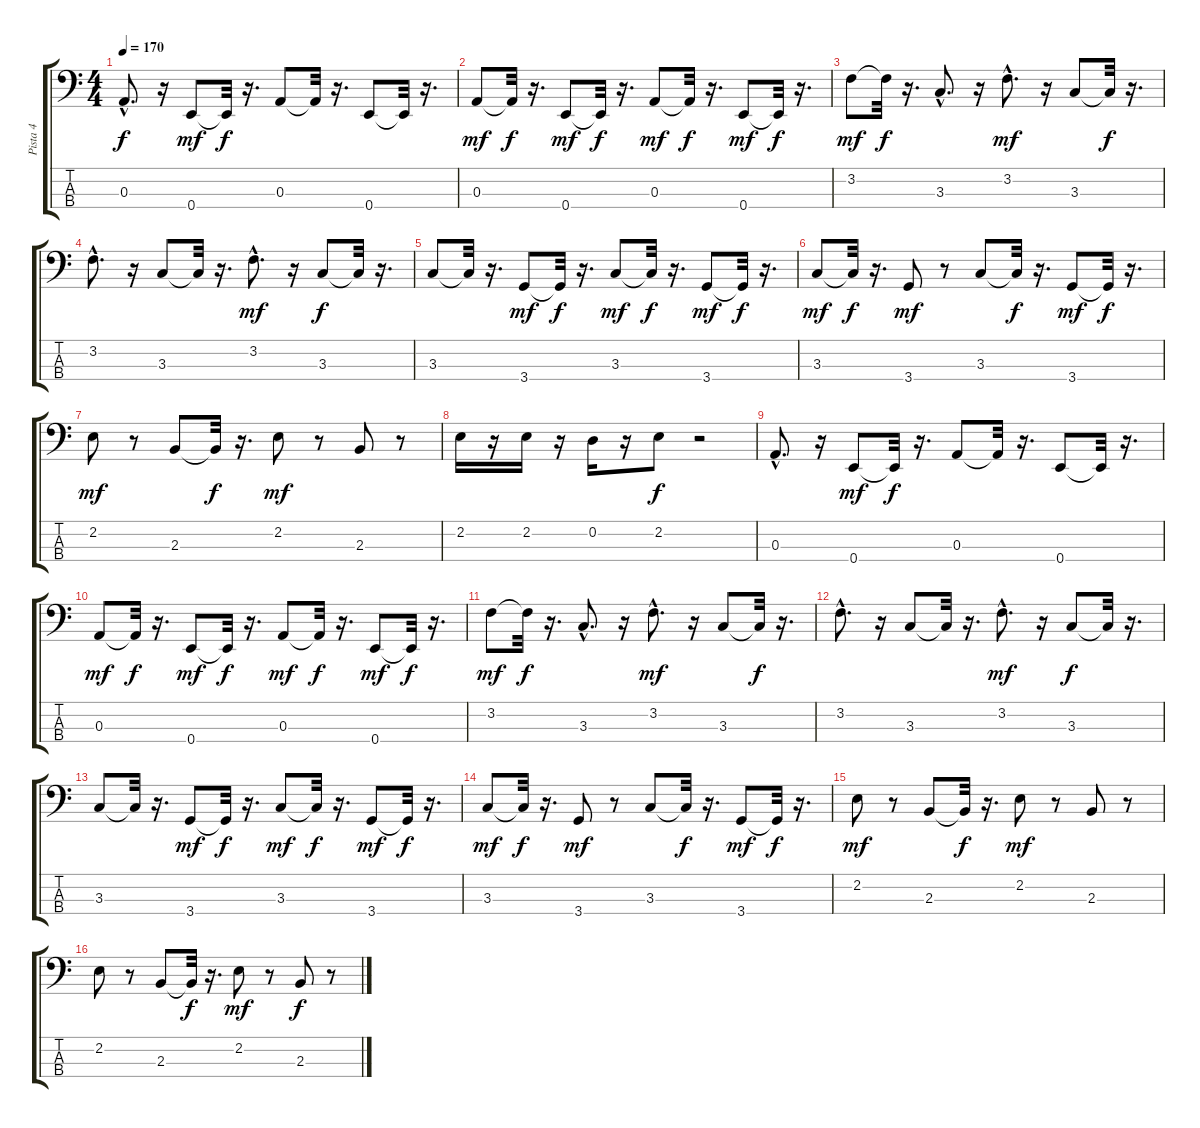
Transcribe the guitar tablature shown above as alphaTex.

\track ("Pista 4" "Pista 4") {instrument electricbassfinger}
\staff {score tabs}
\tuning (G2 D2 A1 E1) {hide}
\ts (4 4)
\tempo 170
\clef f4
\ks c
0.3{hac}.8{d dy f} r.16 0.4.8{dy mf} 0.4{t}.32{dy f} r.16{d} 0.3.8 0.3{t}.32 r.16{d} 0.4.8 0.4{t}.32 r.16{d} |
0.3.8{dy mf} 0.3{t}.32{dy f} r.16{d} 0.4.8{dy mf} 0.4{t}.32{dy f} r.16{d} 0.3.8{dy mf} 0.3{t}.32{dy f} r.16{d} 0.4.8{dy mf} 0.4{t}.32{dy f} r.16{d} |
3.2.8{dy mf} 3.2{t}.32{dy f} r.16{d} 3.3{hac}.8{d} r.16 3.2{hac}.8{d dy mf} r.16 3.3.8 3.3{t}.32{dy f} r.16{d} |
3.2{hac}.8{d} r.16 3.3.8 3.3{t}.32 r.16{d} 3.2{hac}.8{d dy mf} r.16 3.3.8{dy f} 3.3{t}.32 r.16{d} |
3.3.8 3.3{t}.32 r.16{d} 3.4.8{dy mf} 3.4{t}.32{dy f} r.16{d} 3.3.8{dy mf} 3.3{t}.32{dy f} r.16{d} 3.4.8{dy mf} 3.4{t}.32{dy f} r.16{d} |
3.3.8{dy mf} 3.3{t}.32{dy f} r.16{d} 3.4.8{dy mf} r.8 3.3.8 3.3{t}.32{dy f} r.16{d} 3.4.8{dy mf} 3.4{t}.32{dy f} r.16{d} |
2.2.8{dy mf} r.8 2.3.8 2.3{t}.32{dy f} r.16{d} 2.2.8{dy mf} r.8 2.3.8 r.8 |
2.2.16 r.16 2.2.16 r.16 0.2.16 r.16 2.2.8{dy f} r.2 |
0.3{hac}.8{d} r.16 0.4.8{dy mf} 0.4{t}.32{dy f} r.16{d} 0.3.8 0.3{t}.32 r.16{d} 0.4.8 0.4{t}.32 r.16{d} |
0.3.8{dy mf} 0.3{t}.32{dy f} r.16{d} 0.4.8{dy mf} 0.4{t}.32{dy f} r.16{d} 0.3.8{dy mf} 0.3{t}.32{dy f} r.16{d} 0.4.8{dy mf} 0.4{t}.32{dy f} r.16{d} |
3.2.8{dy mf} 3.2{t}.32{dy f} r.16{d} 3.3{hac}.8{d} r.16 3.2{hac}.8{d dy mf} r.16 3.3.8 3.3{t}.32{dy f} r.16{d} |
3.2{hac}.8{d} r.16 3.3.8 3.3{t}.32 r.16{d} 3.2{hac}.8{d dy mf} r.16 3.3.8{dy f} 3.3{t}.32 r.16{d} |
3.3.8 3.3{t}.32 r.16{d} 3.4.8{dy mf} 3.4{t}.32{dy f} r.16{d} 3.3.8{dy mf} 3.3{t}.32{dy f} r.16{d} 3.4.8{dy mf} 3.4{t}.32{dy f} r.16{d} |
3.3.8{dy mf} 3.3{t}.32{dy f} r.16{d} 3.4.8{dy mf} r.8 3.3.8 3.3{t}.32{dy f} r.16{d} 3.4.8{dy mf} 3.4{t}.32{dy f} r.16{d} |
2.2.8{dy mf} r.8 2.3.8 2.3{t}.32{dy f} r.16{d} 2.2.8{dy mf} r.8 2.3.8 r.8 |
2.2.8 r.8 2.3.8 2.3{t}.32{dy f} r.16{d} 2.2.8{dy mf} r.8 2.3.8{dy f} r.8
